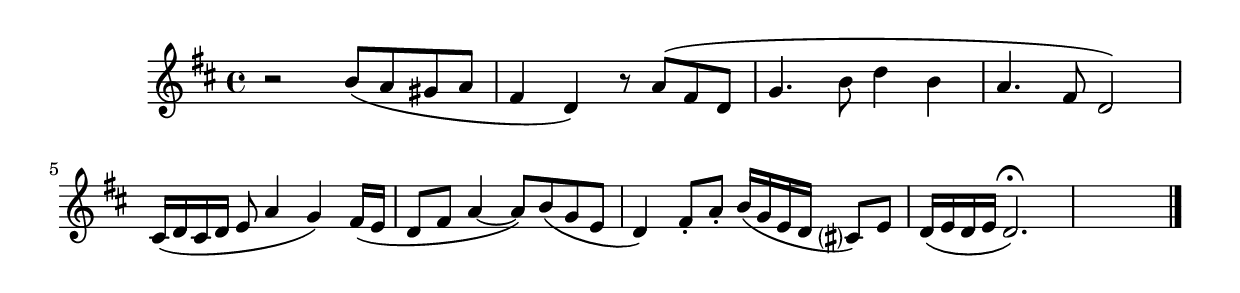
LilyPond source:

\relative c'
{
%\autoBeamOff
\key d\major
\time 4/4
r2 b'8\( a8 gis8 a8 
fis4 d\) r8 a'8\( fis8 d8
g4. b8 d4 b4
a4. fis8 d2\)
cis16\(d16 cis16 d16 e8 a4 g4\) fis16\(e16 
d8 fis8 a4~ a8\) b8\( g8 e8
d4\) fis8-. a8-. b16\( g16 e16 d16 cis?8\) e8
d16\( e16 d16 e16 d2.\fermata\) 
s1 \bar"|."
}



% \bar"" -> ti consente di modificare le barre di battuta (ad es. "." linea in grassetto "|" linea sottile "'" virgoletta

% ~ è legatura di valore

% \( \) legature di fraseggio

% alla fine della nota con \f \ff \p \pp ecc ho la dinamica

% i segni di espressione li faccio con -. -+ -^ -- -| -> -_ \fermata \shortfermata

% s1 baittute vuote 

% \compoundMeter #'(4 4) -> tempi composti / \time

% http://lilypond.org/doc/v2.18/Documentation/notation/lilypond-command-index

